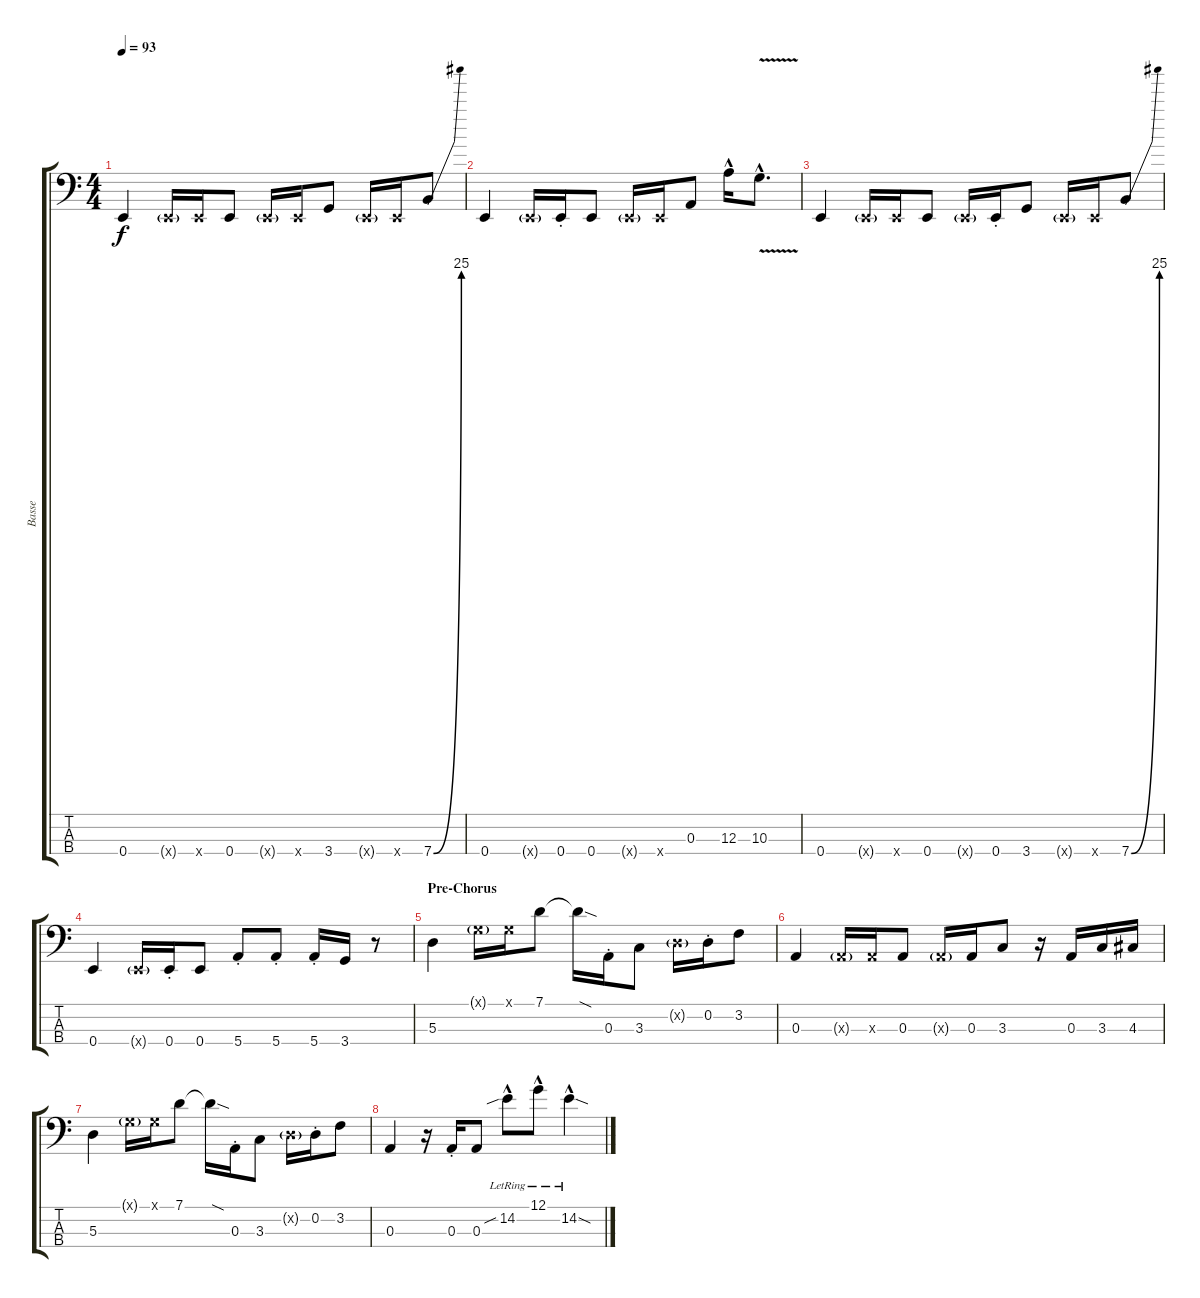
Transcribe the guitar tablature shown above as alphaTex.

\track ("Basse" "Basse") {instrument electricbassfinger}
\staff {score tabs}
\tuning (G2 D2 A1 E1) {hide}
\ts (4 4)
\tempo 93
\clef f4
\ks c
0.4.4{dy f} 0.4{g x}.16 0.4{x}.16 0.4.8 0.4{g x}.16 0.4{x}.16 3.4.8 0.4{g x}.16 0.4{x}.16 7.4{be (bend 0 0 300 100)}.8 |
0.4.4 0.4{g x}.16 0.4{st}.16 0.4.8 0.4{g x}.16 0.4{x}.16 0.3.8 12.3{hac}.16 10.3{v hac}.8{d} |
0.4.4 0.4{g x}.16 0.4{x}.16 0.4.8 0.4{g x}.16 0.4{st}.16 3.4.8 0.4{g x}.16 0.4{x}.16 7.4{be (bend 0 0 300 100)}.8 |
0.4.4 0.4{g x}.16 0.4{st}.16 0.4.8 5.4{st}.8 5.4{st}.8 5.4{st}.16 3.4.16 r.8 |
\section ("" "Pre-Chorus")
5.3.4 0.1{g x}.16 0.1{x}.16 7.1.8 7.1{sod t}.16 0.3{st}.16 3.3.8 0.2{g x}.16 0.2{st}.16 3.2.8 |
0.3.4 0.3{g x}.16 0.3{x}.16 0.3.8 0.3{g x}.16 0.3.16 3.3.8 r.16 0.3.16 3.3.16 4.3.16 |
5.3.4 0.1{g x}.16 0.1{x}.16 7.1.8 7.1{sod t}.16 0.3{st}.16 3.3.8 0.2{g x}.16 0.2{st}.16 3.2.8 |
0.3.4 r.16 0.3{st}.16 0.3.8 14.2{sib hac lr}.8 12.1{hac lr}.8 14.2{sod hac lr}.4
